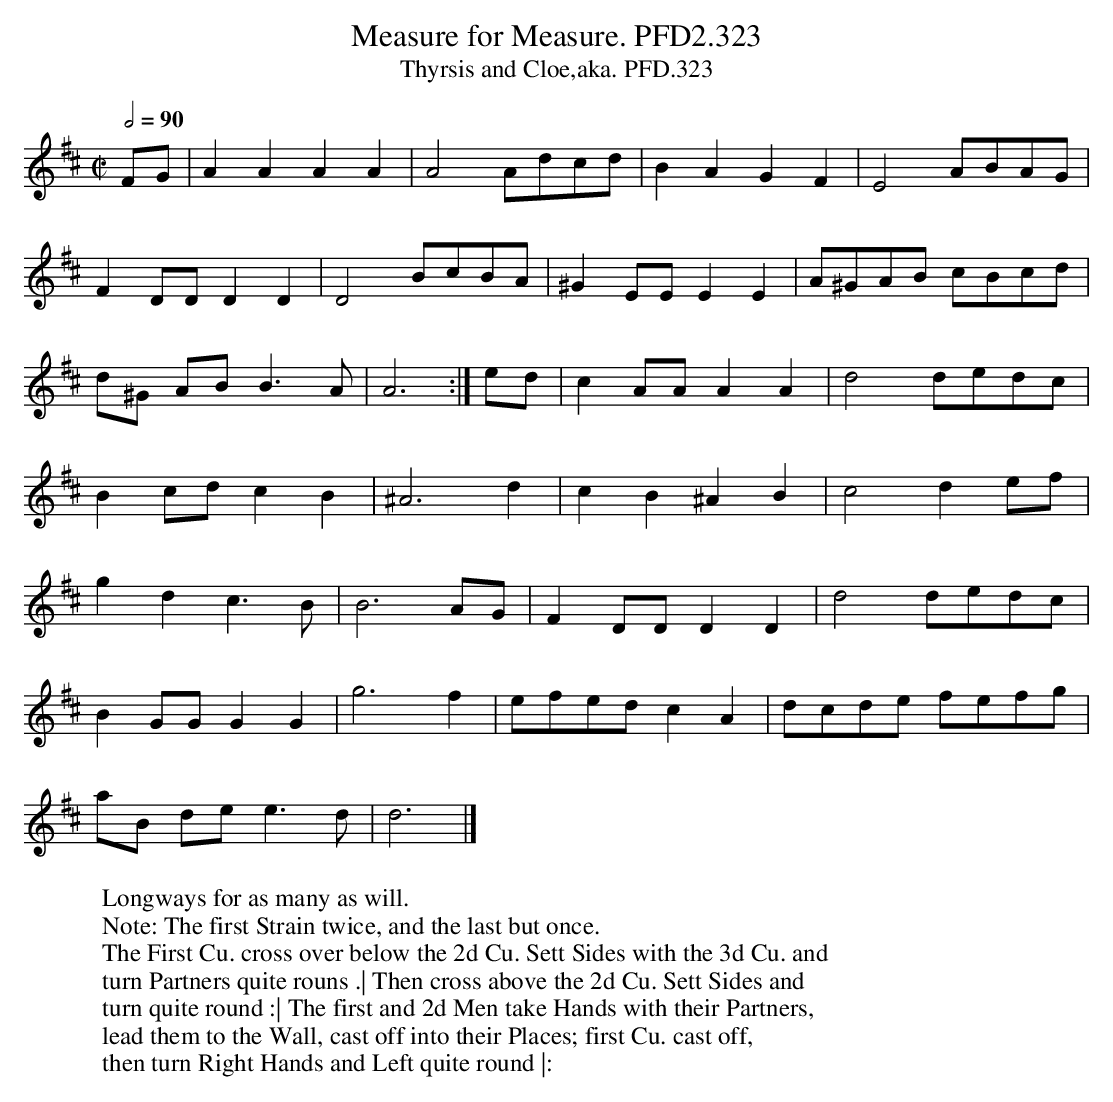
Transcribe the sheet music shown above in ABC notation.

X:1
T:Measure for Measure. PFD2.323
T:Thyrsis and Cloe,aka. PFD.323
M:C|
L:1/4
W:Longways for as many as will.
W:Note: The first Strain twice, and the last but once.
W:The First Cu. cross over below the 2d Cu. Sett Sides with the 3d Cu. and
W:turn Partners quite rouns .| Then cross above the 2d Cu. Sett Sides and
W:turn quite round :| The first and 2d Men take Hands with their Partners,
W:lead them to the Wall, cast off into their Places; first Cu. cast off,
W:then turn Right Hands and Left quite round |:
Q:2/4=90
K:D
F/G/ | AAAA | A2 A/d/c/d/ | BAGF | E2 A/B/A/G/ |
FD/D/ DD | D2 B/c/B/A/ | ^GE/E/ EE | A/^G/A/B/ c/B/c/d/ |
d/^G/ A/B/ B>A | A3 :| e/d/ | cA/A/ AA | d2 d/e/d/c/ |
Bc/d/ cB | ^A3 d | cB ^AB | c2 de/f/ |
gd c>B | B3A/G/ | FD/D/ DD | d2 d/e/d/c/ |
BG/G/ GG | g3f | e/f/e/d/ cA | d/c/d/e/ f/e/f/g/ |
a/B/ d/e/ e>d | d3 |]
